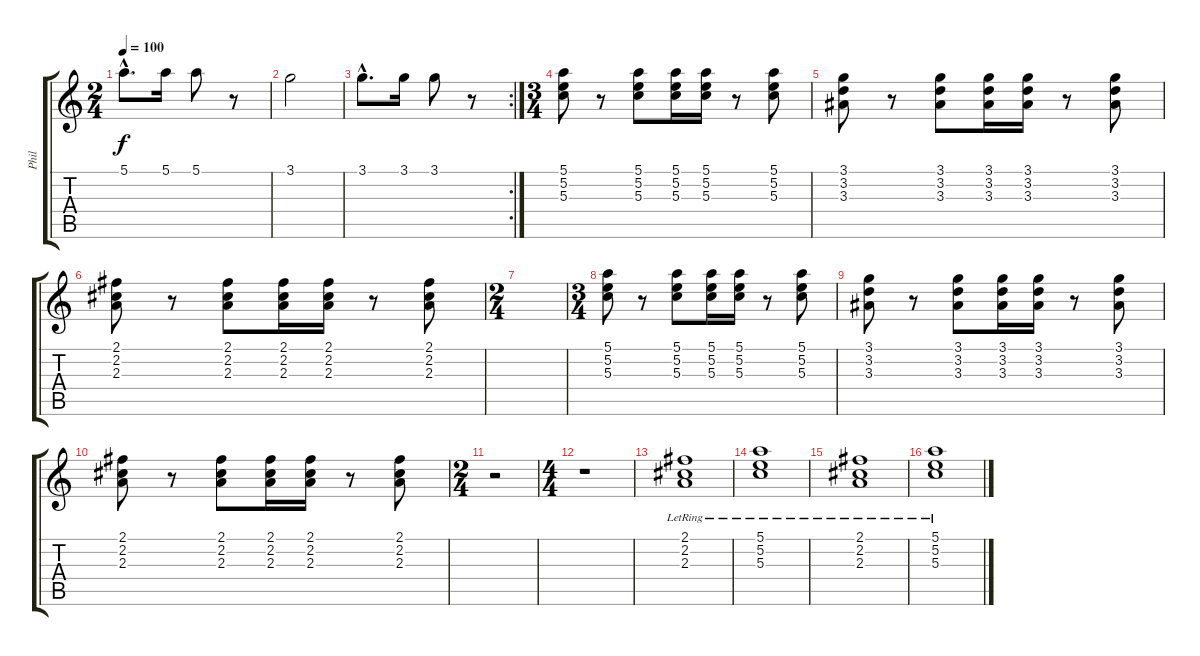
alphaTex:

\track ("Phil" "Phil") {instrument electricguitarclean}
\staff {score tabs}
\tuning (E4 B3 G3 D3 A2 E2) {hide}
\ts (2 4)
\tempo 100
\clef g2
\ks c
5.1{hac}.8{d dy f} 5.1.16 5.1.8 r.8 |
3.1.2 |
\rc 2
3.1{hac}.8{d} 3.1.16 3.1.8 r.8 |
\ts (3 4)
(5.1 5.2 5.3).8 r.8 (5.1 5.2 5.3).8 (5.1 5.2 5.3).16 (5.1 5.2 5.3).16 r.8 (5.1 5.2 5.3).8 |
(3.1 3.2 3.3).8 r.8 (3.1 3.2 3.3).8 (3.1 3.2 3.3).16 (3.1 3.2 3.3).16 r.8 (3.1 3.2 3.3).8 |
(2.1 2.2 2.3).8 r.8 (2.1 2.2 2.3).8 (2.1 2.2 2.3).16 (2.1 2.2 2.3).16 r.8 (2.1 2.2 2.3).8 |
\ts (2 4)
|
\ts (3 4)
(5.1 5.2 5.3).8 r.8 (5.1 5.2 5.3).8 (5.1 5.2 5.3).16 (5.1 5.2 5.3).16 r.8 (5.1 5.2 5.3).8 |
(3.1 3.2 3.3).8 r.8 (3.1 3.2 3.3).8 (3.1 3.2 3.3).16 (3.1 3.2 3.3).16 r.8 (3.1 3.2 3.3).8 |
(2.1 2.2 2.3).8 r.8 (2.1 2.2 2.3).8 (2.1 2.2 2.3).16 (2.1 2.2 2.3).16 r.8 (2.1 2.2 2.3).8 |
\ts (2 4)
r.2 |
\ts (4 4)
r.1 |
(2.1{lr} 2.2{lr} 2.3{lr}).1 |
(5.1{lr} 5.2{lr} 5.3{lr}).1 |
(2.1{lr} 2.2{lr} 2.3{lr}).1 |
(5.1{lr} 5.2{lr} 5.3{lr}).1
